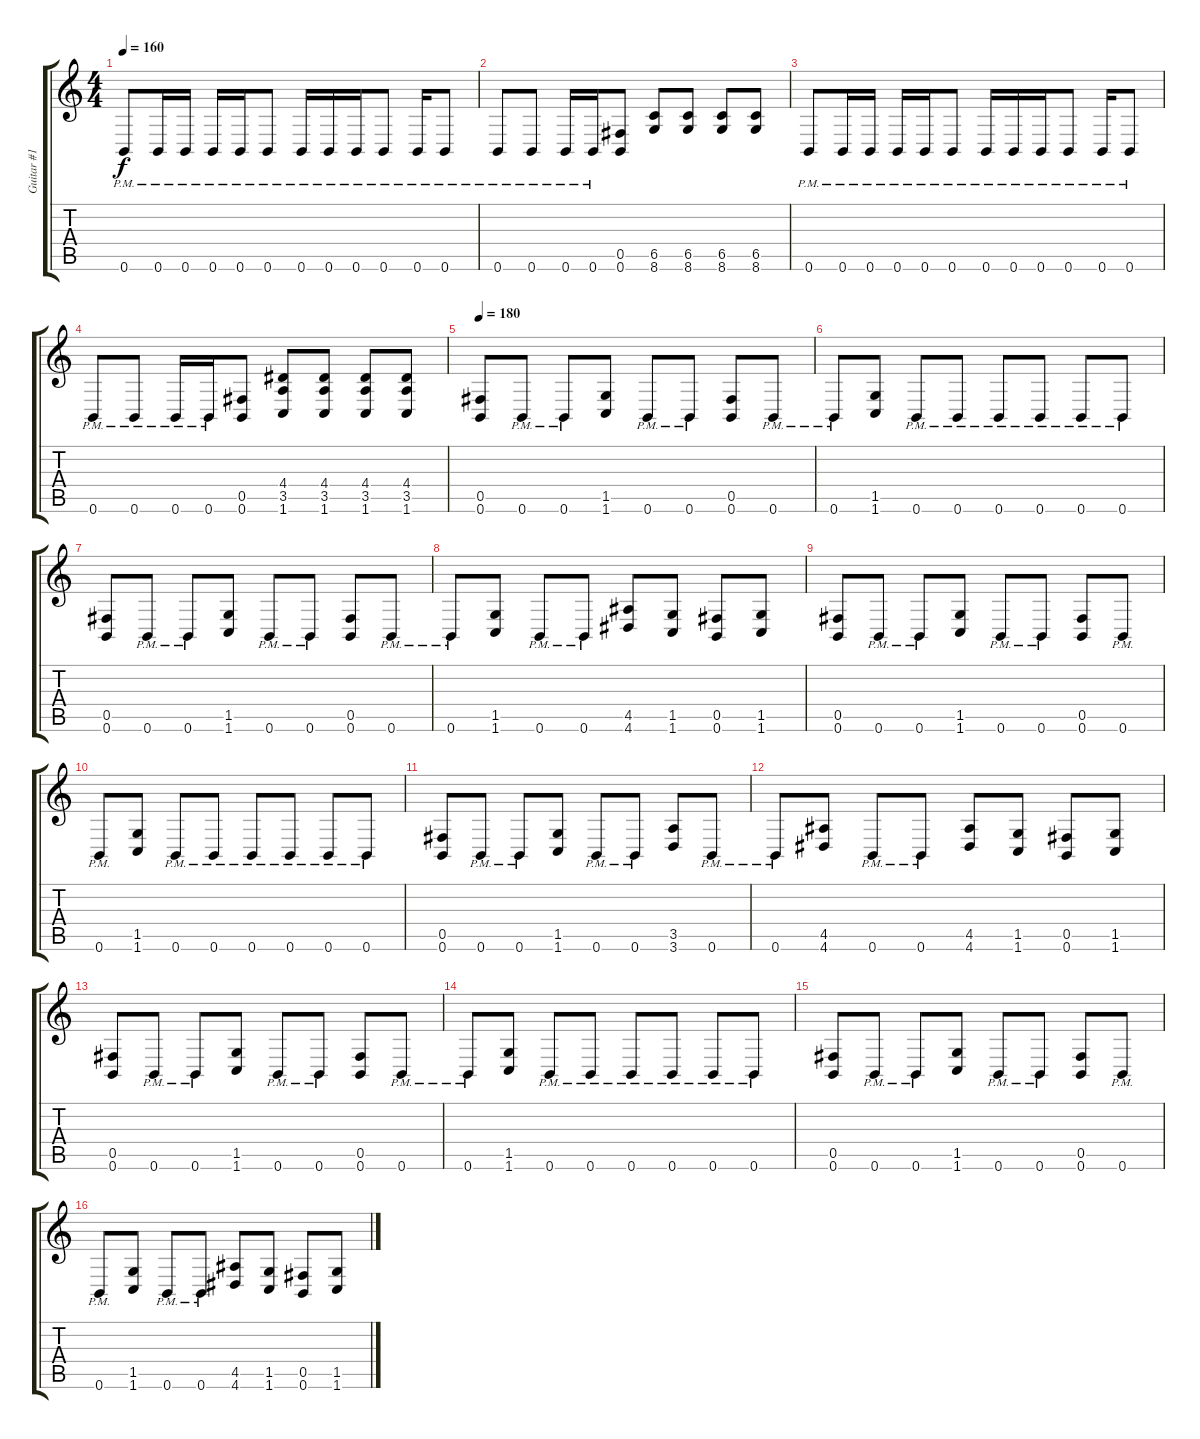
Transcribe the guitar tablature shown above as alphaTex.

\track ("Guitar #1" "Guitar #1") {instrument distortionguitar}
\staff {score tabs}
\tuning (Db4 Ab3 E3 B2 Gb2 B1) {hide}
\ts (4 4)
\tempo 160
\clef g2
\ks c
0.6{pm}.8{dy f} 0.6{pm}.16 0.6{pm}.16 0.6{pm}.16 0.6{pm}.16 0.6{pm}.8 0.6{pm}.16 0.6{pm}.16 0.6{pm}.16 0.6{pm}.8 0.6{pm}.16 0.6{pm}.8 |
0.6{pm}.8 0.6{pm}.8 0.6{pm}.16 0.6{pm}.16 (0.5 0.6).8 (6.5 8.6).8 (6.5 8.6).8 (6.5 8.6).8 (6.5 8.6).8 |
0.6{pm}.8 0.6{pm}.16 0.6{pm}.16 0.6{pm}.16 0.6{pm}.16 0.6{pm}.8 0.6{pm}.16 0.6{pm}.16 0.6{pm}.16 0.6{pm}.8 0.6{pm}.16 0.6{pm}.8 |
0.6{pm}.8 0.6{pm}.8 0.6{pm}.16 0.6{pm}.16 (0.5 0.6).8 (4.4 3.5 1.6).8 (4.4 3.5 1.6).8 (4.4 3.5 1.6).8 (4.4 3.5 1.6).8 |
\tempo 180
(0.5 0.6).8 0.6{pm}.8 0.6{pm}.8 (1.5 1.6).8 0.6{pm}.8 0.6{pm}.8 (0.5 0.6).8 0.6{pm}.8 |
0.6{pm}.8 (1.5 1.6).8 0.6{pm}.8 0.6{pm}.8 0.6{pm}.8 0.6{pm}.8 0.6{pm}.8 0.6{pm}.8 |
(0.5 0.6).8 0.6{pm}.8 0.6{pm}.8 (1.5 1.6).8 0.6{pm}.8 0.6{pm}.8 (0.5 0.6).8 0.6{pm}.8 |
0.6{pm}.8 (1.5 1.6).8 0.6{pm}.8 0.6{pm}.8 (4.5 4.6).8 (1.5 1.6).8 (0.5 0.6).8 (1.5 1.6).8 |
(0.5 0.6).8 0.6{pm}.8 0.6{pm}.8 (1.5 1.6).8 0.6{pm}.8 0.6{pm}.8 (0.5 0.6).8 0.6{pm}.8 |
0.6{pm}.8 (1.5 1.6).8 0.6{pm}.8 0.6{pm}.8 0.6{pm}.8 0.6{pm}.8 0.6{pm}.8 0.6{pm}.8 |
(0.5 0.6).8 0.6{pm}.8 0.6{pm}.8 (1.5 1.6).8 0.6{pm}.8 0.6{pm}.8 (3.5 3.6).8 0.6{pm}.8 |
0.6{pm}.8 (4.5 4.6).8 0.6{pm}.8 0.6{pm}.8 (4.5 4.6).8 (1.5 1.6).8 (0.5 0.6).8 (1.5 1.6).8 |
(0.5 0.6).8 0.6{pm}.8 0.6{pm}.8 (1.5 1.6).8 0.6{pm}.8 0.6{pm}.8 (0.5 0.6).8 0.6{pm}.8 |
0.6{pm}.8 (1.5 1.6).8 0.6{pm}.8 0.6{pm}.8 0.6{pm}.8 0.6{pm}.8 0.6{pm}.8 0.6{pm}.8 |
(0.5 0.6).8 0.6{pm}.8 0.6{pm}.8 (1.5 1.6).8 0.6{pm}.8 0.6{pm}.8 (0.5 0.6).8 0.6{pm}.8 |
0.6{pm}.8 (1.5 1.6).8 0.6{pm}.8 0.6{pm}.8 (4.5 4.6).8 (1.5 1.6).8 (0.5 0.6).8 (1.5 1.6).8
